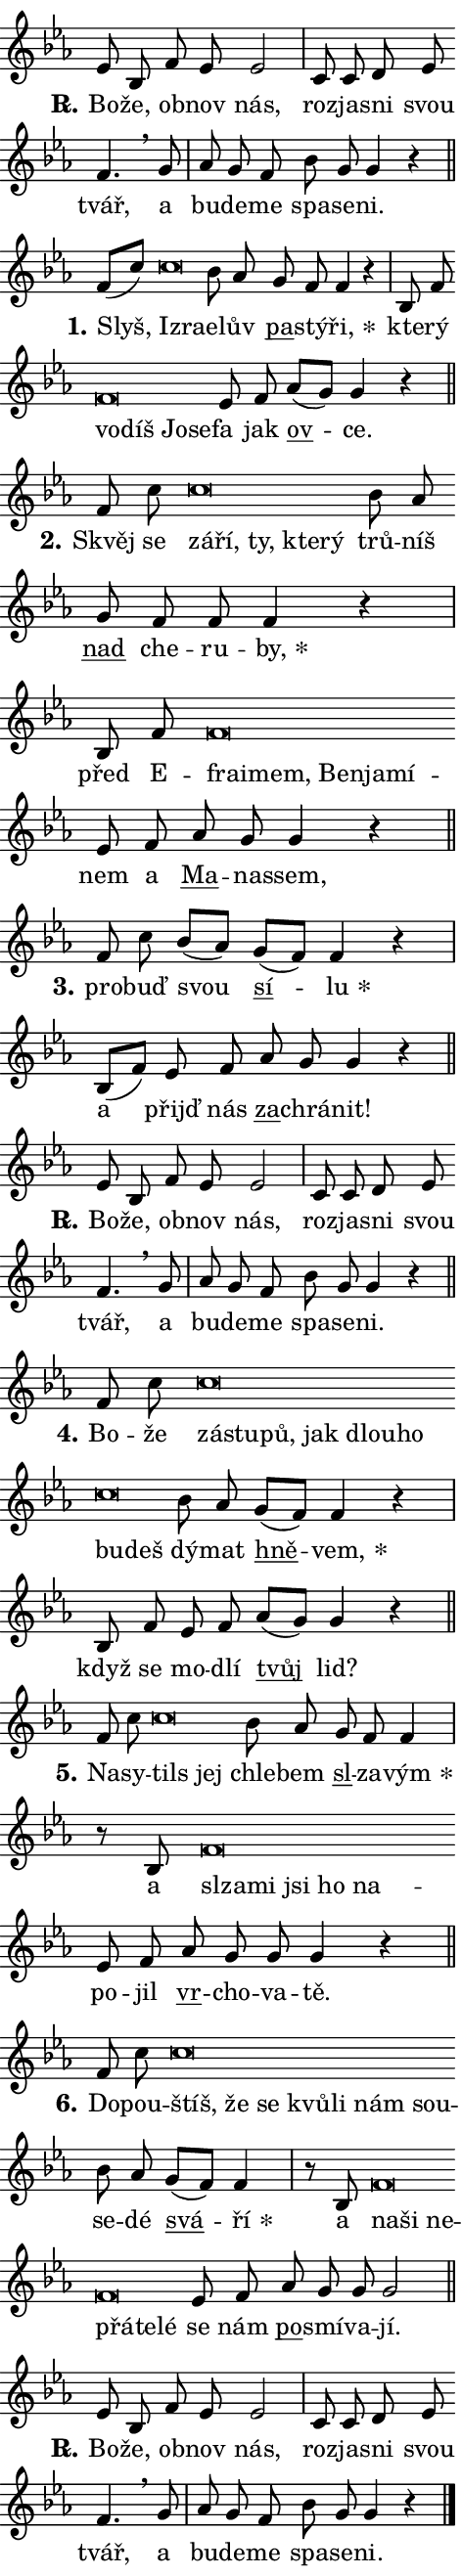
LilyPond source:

\version "2.24.0"
\header { tagline = "" }
\paper {
  indent = 0\cm
  top-margin = 0\cm
  right-margin = 0.13\cm % to fit lyric hyphens
  bottom-margin = 0\cm
  left-margin = 0\cm
  paper-width = 8\cm
  page-breaking = #ly:one-page-breaking
  system-system-spacing.basic-distance = #11
  score-system-spacing.basic-distance = #11
  ragged-last = ##f
}


%% Author: Thomas Morley
%% https://lists.gnu.org/archive/html/lilypond-user/2020-05/msg00002.html
#(define (line-position grob)
"Returns position of @var[grob} in current system:
   @code{'start}, if at first time-step
   @code{'end}, if at last time-step
   @code{'middle} otherwise
"
  (let* ((col (ly:item-get-column grob))
         (ln (ly:grob-object col 'left-neighbor))
         (rn (ly:grob-object col 'right-neighbor))
         (col-to-check-left (if (ly:grob? ln) ln col))
         (col-to-check-right (if (ly:grob? rn) rn col))
         (break-dir-left
           (and
             (ly:grob-property col-to-check-left 'non-musical #f)
             (ly:item-break-dir col-to-check-left)))
         (break-dir-right
           (and
             (ly:grob-property col-to-check-right 'non-musical #f)
             (ly:item-break-dir col-to-check-right))))
        (cond ((eqv? 1 break-dir-left) 'start)
              ((eqv? -1 break-dir-right) 'end)
              (else 'middle))))

#(define (tranparent-at-line-position vctor)
  (lambda (grob)
  "Relying on @code{line-position} select the relevant enry from @var{vctor}.
Used to determine transparency,"
    (case (line-position grob)
      ((end) (not (vector-ref vctor 0)))
      ((middle) (not (vector-ref vctor 1)))
      ((start) (not (vector-ref vctor 2))))))

noteHeadBreakVisibility =
#(define-music-function (break-visibility)(vector?)
"Makes @code{NoteHead}s transparent relying on @var{break-visibility}"
#{
  \override NoteHead.transparent =
    #(tranparent-at-line-position break-visibility)
#})

#(define delete-ledgers-for-transparent-note-heads
  (lambda (grob)
    "Reads whether a @code{NoteHead} is transparent.
If so this @code{NoteHead} is removed from @code{'note-heads} from
@var{grob}, which is supposed to be @code{LedgerLineSpanner}.
As a result ledgers are not printed for this @code{NoteHead}"
    (let* ((nhds-array (ly:grob-object grob 'note-heads))
           (nhds-list
             (if (ly:grob-array? nhds-array)
                 (ly:grob-array->list nhds-array)
                 '()))
           ;; Relies on the transparent-property being done before
           ;; Staff.LedgerLineSpanner.after-line-breaking is executed.
           ;; This is fragile ...
           (to-keep
             (remove
               (lambda (nhd)
                 (ly:grob-property nhd 'transparent #f))
               nhds-list)))
      ;; TODO find a better method to iterate over grob-arrays, similiar
      ;; to filter/remove etc for lists
      ;; For now rebuilt from scratch
      (set! (ly:grob-object grob 'note-heads)  '())
      (for-each
        (lambda (nhd)
          (ly:pointer-group-interface::add-grob grob 'note-heads nhd))
        to-keep))))

squashNotes = {
  \override NoteHead.X-extent = #'(-0.2 . 0.2)
  \override NoteHead.Y-extent = #'(-0.75 . 0)
  \override NoteHead.stencil =
    #(lambda (grob)
       (let ((pos (ly:grob-property grob 'staff-position)))
         (begin
           (if (< pos -7) (display "ERROR: Lower brevis then expected\n") (display ""))
           (if (<= pos -6) ly:text-interface::print ly:note-head::print))))
}
unSquashNotes = {
  \revert NoteHead.X-extent
  \revert NoteHead.Y-extent
  \revert NoteHead.stencil
}

hideNotes = \noteHeadBreakVisibility #begin-of-line-visible
unHideNotes = \noteHeadBreakVisibility #all-visible

% work-around for resetting accidentals
% https://lilypond.org/doc/v2.23/Documentation/notation/displaying-rhythms#unmetered-music
cadenzaMeasure = {
  \cadenzaOff
  \partial 1024 s1024
  \cadenzaOn
}

#(define-markup-command (accent layout props text) (markup?)
  "Underline accented syllable"
  (interpret-markup layout props
    #{\markup \override #'(offset . 4.3) \underline { #text }#}))

responsum = \markup \concat {
  "R" \hspace #-1.05 \path #0.1 #'((moveto 0 0.07) (lineto 0.9 0.8)) \hspace #0.05 "."
}

spaceSize = #0.6828661417322834 % exact space size for TeX Gyre Schola

\layout {
  \context {
    \Staff
    \remove "Time_signature_engraver"
    \override LedgerLineSpanner.after-line-breaking = #delete-ledgers-for-transparent-note-heads
  }
  \context {
    \Lyrics {
      \override LyricSpace.minimum-distance = \spaceSize
      \override LyricText.font-name = #"TeX Gyre Schola"
      \override LyricText.font-size = 1
      \override StanzaNumber.font-name = #"TeX Gyre Schola Bold"
      \override StanzaNumber.font-size = 1
    }
  }
  \context {
    \Score 
    \override NoteHead.text =
      #(lambda (grob) 
        (let ((pos (ly:grob-property grob 'staff-position)))
          #{\markup {
            \combine
              \halign #-0.55 \raise #(if (= pos -6) 0 0.5) \override #'(thickness . 2) \draw-line #'(3.2 . 0)
              \musicglyph "noteheads.sM1"
          }#}))
  }
}

% magnetic-lyrics.ily
%
%   written by
%     Jean Abou Samra <jean@abou-samra.fr>
%     Werner Lemberg <wl@gnu.org>
%
%   adapted by
%     Jiri Hon <jiri.hon@gmail.com>
%
% Version 2022-Apr-15

% https://www.mail-archive.com/lilypond-user@gnu.org/msg149350.html

#(define (Left_hyphen_pointer_engraver context)
   "Collect syllable-hyphen-syllable occurrences in lyrics and store
them in properties.  This engraver only looks to the left.  For
example, if the lyrics input is @code{foo -- bar}, it does the
following.

@itemize @bullet
@item
Set the @code{text} property of the @code{LyricHyphen} grob between
@q{foo} and @q{bar} to @code{foo}.

@item
Set the @code{left-hyphen} property of the @code{LyricText} grob with
text @q{foo} to the @code{LyricHyphen} grob between @q{foo} and
@q{bar}.
@end itemize

Use this auxiliary engraver in combination with the
@code{lyric-@/text::@/apply-@/magnetic-@/offset!} hook."
   (let ((hyphen #f)
         (text #f))
     (make-engraver
      (acknowledgers
       ((lyric-syllable-interface engraver grob source-engraver)
        (set! text grob)))
      (end-acknowledgers
       ((lyric-hyphen-interface engraver grob source-engraver)
        ;(when (not (grob::has-interface grob 'lyric-space-interface))
          (set! hyphen grob)));)
      ((stop-translation-timestep engraver)
       (when (and text hyphen)
         (ly:grob-set-object! text 'left-hyphen hyphen))
       (set! text #f)
       (set! hyphen #f)))))

#(define (lyric-text::apply-magnetic-offset! grob)
   "If the space between two syllables is less than the value in
property @code{LyricText@/.details@/.squash-threshold}, move the right
syllable to the left so that it gets concatenated with the left
syllable.

Use this function as a hook for
@code{LyricText@/.after-@/line-@/breaking} if the
@code{Left_@/hyphen_@/pointer_@/engraver} is active."
   (let ((hyphen (ly:grob-object grob 'left-hyphen #f)))
     (when hyphen
       (let ((left-text (ly:spanner-bound hyphen LEFT)))
         (when (grob::has-interface left-text 'lyric-syllable-interface)
           (let* ((common (ly:grob-common-refpoint grob left-text X))
                  (this-x-ext (ly:grob-extent grob common X))
                  (left-x-ext
                   (begin
                     ;; Trigger magnetism for left-text.
                     (ly:grob-property left-text 'after-line-breaking)
                     (ly:grob-extent left-text common X)))
                  ;; `delta` is the gap width between two syllables.
                  (delta (- (interval-start this-x-ext)
                            (interval-end left-x-ext)))
                  (details (ly:grob-property grob 'details))
                  (threshold (assoc-get 'squash-threshold details 0.2)))
             (when (< delta threshold)
               (let* (;; We have to manipulate the input text so that
                      ;; ligatures crossing syllable boundaries are not
                      ;; disabled.  For languages based on the Latin
                      ;; script this is essentially a beautification.
                      ;; However, for non-Western scripts it can be a
                      ;; necessity.
                      (lt (ly:grob-property left-text 'text))
                      (rt (ly:grob-property grob 'text))
                      (is-space (grob::has-interface hyphen 'lyric-space-interface))
                      (space (if is-space " " ""))
                      (extra-delta (if is-space spaceSize 0))
                      ;; Append new syllable.
                      (ltrt-space (if (and (string? lt) (string? rt))
                                (string-append lt space rt)
                                (make-concat-markup (list lt space rt))))
                      ;; Right-align `ltrt` to the right side.
                      (ltrt-space-markup (grob-interpret-markup
                               grob
                               (make-translate-markup
                                (cons (interval-length this-x-ext) 0)
                                (make-right-align-markup ltrt-space)))))
                 (begin
                   ;; Don't print `left-text`.
                   (ly:grob-set-property! left-text 'stencil #f)
                   ;; Set text and stencil (which holds all collected
                   ;; syllables so far) and shift it to the left.
                   (ly:grob-set-property! grob 'text ltrt-space)
                   (ly:grob-set-property! grob 'stencil ltrt-space-markup)
                   (ly:grob-translate-axis! grob (- (- delta extra-delta)) X))))))))))


#(define (lyric-hyphen::displace-bounds-first grob)
   ;; Make very sure this callback isn't triggered too early.
   (let ((left (ly:spanner-bound grob LEFT))
         (right (ly:spanner-bound grob RIGHT)))
     (ly:grob-property left 'after-line-breaking)
     (ly:grob-property right 'after-line-breaking)
     (ly:lyric-hyphen::print grob)))

squashThreshold = #0.4

\layout {
  \context {
    \Lyrics
    \consists #Left_hyphen_pointer_engraver
    \override LyricText.after-line-breaking =
      #lyric-text::apply-magnetic-offset!
    \override LyricHyphen.stencil = #lyric-hyphen::displace-bounds-first
    \override LyricText.details.squash-threshold = \squashThreshold
    \override LyricHyphen.minimum-distance = 0
    \override LyricHyphen.minimum-length = \squashThreshold
  }
}

squashText = \override LyricText.details.squash-threshold = 9999
unSquashText = \override LyricText.details.squash-threshold = \squashThreshold

leftText = \override LyricText.self-alignment-X = #LEFT
unLeftText = \revert LyricText.self-alignment-X

starOffset = #(lambda (grob) 
                (let ((x_offset (ly:self-alignment-interface::aligned-on-x-parent grob)))
                  (if (= x_offset 0) 0 (+ x_offset 1.2))))

star = #(define-music-function (syllable)(string?)
"Append star separator at the end of a syllable"
#{
  \once \override LyricText.X-offset = #starOffset
  \lyricmode { \markup {
    #syllable
    \override #'((font-name . "TeX Gyre Schola Bold")) \hspace #0.2 \lower #0.65 \larger "*"
  } }
#})

starAccent = #(define-music-function (syllable)(string?)
"Append star separator at the end of a syllable and make accent"
#{
  \once \override LyricText.X-offset = #starOffset
  \lyricmode { \markup {
    \accent #syllable
    \override #'((font-name . "TeX Gyre Schola Bold")) \hspace #0.2 \lower #0.65 \larger "*"
  } }
#})

breath = #(define-music-function (syllable)(string?)
"Append breathing indicator at the end of a syllable"
#{
  \lyricmode { \markup { #syllable "+" } }
#})

optionalBreath = #(define-music-function (syllable)(string?)
"Append optional breathing indicator at the end of a syllable"
#{
  \lyricmode { \markup { #syllable "(+)" } }
#})


\score {
    <<
        \new Voice = "melody" { \cadenzaOn \key es \major \relative { es'8 bes f' es es2 \cadenzaMeasure \bar "|" c8 c d es \bar "" f4. \breathe g8 \cadenzaMeasure \bar "|" as g f \bar "" bes g g4 r \cadenzaMeasure \bar "||" \break } }
        \new Lyrics \lyricsto "melody" { \lyricmode { \set stanza = \responsum
Bo -- že, ob -- nov nás, roz -- ja -- sni svou tvář, a bu -- de -- me spa -- se -- ni. } }
    >>
    \layout {}
}

\score {
    <<
        \new Voice = "melody" { \cadenzaOn \key es \major \relative { f'8[( c')] \bar "" \squashNotes c\breve*1/16 \hideNotes \breve*1/16 \bar "" \unHideNotes \unSquashNotes bes8 as \bar "" g f f4 r \cadenzaMeasure \bar "|" bes,8 f' \bar "" \squashNotes f\breve*1/16 \hideNotes \breve*1/16 \bar "" \breve*1/16 \breve*1/16 \bar "" \unHideNotes \unSquashNotes es8 f \bar "" as[( g)] g4 r \cadenzaMeasure \bar "||" \break } }
        \new Lyrics \lyricsto "melody" { \lyricmode { \set stanza = "1."
Slyš, \leftText Iz -- \squashText ra -- \unLeftText \unSquashText e -- lův \markup \accent pa -- stý -- \star ři, kte -- rý \leftText vo -- \squashText díš Jo -- se -- \unLeftText \unSquashText fa jak \markup \accent ov -- ce. } }
    >>
    \layout {}
}

\score {
    <<
        \new Voice = "melody" { \cadenzaOn \key es \major \relative { f'8 c' \bar "" \squashNotes c\breve*1/16 \hideNotes \breve*1/16 \bar "" \breve*1/16 \bar "" \breve*1/16 \breve*1/16 \bar "" \unHideNotes \unSquashNotes bes8 as \bar "" g f f f4 r \cadenzaMeasure \bar "|" bes,8 f' \bar "" \squashNotes f\breve*1/16 \hideNotes \breve*1/16 \bar "" \breve*1/16 \bar "" \breve*1/16 \breve*1/16 \bar "" \unHideNotes \unSquashNotes es8 f \bar "" as g g4 r \cadenzaMeasure \bar "||" \break } }
        \new Lyrics \lyricsto "melody" { \lyricmode { \set stanza = "2."
Skvěj se \leftText zá -- \squashText ří, ty, kte -- rý \unLeftText \unSquashText trů -- níš \markup \accent nad che -- ru -- \star by, před E -- \leftText frai -- \squashText mem, Ben -- ja -- mí -- \unLeftText \unSquashText nem a \markup \accent Ma -- na -- ssem, } }
    >>
    \layout {}
}

\score {
    <<
        \new Voice = "melody" { \cadenzaOn \key es \major \relative { f'8 c'8 bes8[( as)] \bar "" g[( f)] f4 r \cadenzaMeasure \bar "|" bes,8[( f'8)] es8 f \bar "" as g g4 r \cadenzaMeasure \bar "||" \break } }
        \new Lyrics \lyricsto "melody" { \lyricmode { \set stanza = "3."
pro -- buď svou \markup \accent sí -- \star lu a přijď nás \markup \accent za -- chrá -- nit! } }
    >>
    \layout {}
}

\score {
    <<
        \new Voice = "melody" { \cadenzaOn \key es \major \relative { es'8 bes f' es es2 \cadenzaMeasure \bar "|" c8 c d es \bar "" f4. \breathe g8 \cadenzaMeasure \bar "|" as g f \bar "" bes g g4 r \cadenzaMeasure \bar "||" \break } }
        \new Lyrics \lyricsto "melody" { \lyricmode { \set stanza = \responsum
Bo -- že, ob -- nov nás, roz -- ja -- sni svou tvář, a bu -- de -- me spa -- se -- ni. } }
    >>
    \layout {}
}

\score {
    <<
        \new Voice = "melody" { \cadenzaOn \key es \major \relative { f'8 c' \bar "" \squashNotes c\breve*1/16 \hideNotes \breve*1/16 \bar "" \breve*1/16 \bar "" \breve*1/16 \bar "" \breve*1/16 \bar "" \breve*1/16 \bar "" \breve*1/16 \breve*1/16 \bar "" \unHideNotes \unSquashNotes bes8 as \bar "" g[( f)] f4 r \cadenzaMeasure \bar "|" bes,8 f'8 es8 f \bar "" as[( g)] g4 r \cadenzaMeasure \bar "||" \break } }
        \new Lyrics \lyricsto "melody" { \lyricmode { \set stanza = "4."
Bo -- že \leftText zá -- \squashText stu -- pů, jak dlou -- ho bu -- deš \unLeftText \unSquashText dý -- mat \markup \accent hně -- \star vem, když se mo -- dlí \markup \accent tvůj lid? } }
    >>
    \layout {}
}

\score {
    <<
        \new Voice = "melody" { \cadenzaOn \key es \major \relative { f'8 c' \bar "" \squashNotes c\breve*1/16 \hideNotes \breve*1/16 \bar "" \unHideNotes \unSquashNotes bes8 as \bar "" g f f4 \cadenzaMeasure \bar "|" r8 bes,8 \squashNotes f'\breve*1/16 \hideNotes \breve*1/16 \bar "" \breve*1/16 \bar "" \breve*1/16 \bar "" \breve*1/16 \breve*1/16 \bar "" \unHideNotes \unSquashNotes es8 f \bar "" as g g g4 r \cadenzaMeasure \bar "||" \break } }
        \new Lyrics \lyricsto "melody" { \lyricmode { \set stanza = "5."
Na -- sy -- \leftText tils \squashText jej \unLeftText \unSquashText chle -- bem \markup \accent sl -- za -- \star vým a \leftText sl -- \squashText za -- mi jsi ho na -- \unLeftText \unSquashText po -- jil \markup \accent vr -- cho -- va -- tě. } }
    >>
    \layout {}
}

\score {
    <<
        \new Voice = "melody" { \cadenzaOn \key es \major \relative { f'8 c' \bar "" \squashNotes c\breve*1/16 \hideNotes \breve*1/16 \bar "" \breve*1/16 \bar "" \breve*1/16 \bar "" \breve*1/16 \bar "" \breve*1/16 \breve*1/16 \bar "" \unHideNotes \unSquashNotes bes8 as \bar "" g[( f)] f4 \cadenzaMeasure \bar "|" r8 bes,8 \squashNotes f'\breve*1/16 \hideNotes \breve*1/16 \bar "" \breve*1/16 \bar "" \breve*1/16 \bar "" \breve*1/16 \breve*1/16 \bar "" \unHideNotes \unSquashNotes es8 f \bar "" as g g g2 \cadenzaMeasure \bar "||" \break } }
        \new Lyrics \lyricsto "melody" { \lyricmode { \set stanza = "6."
Do -- pou -- \leftText štíš, \squashText že se kvů -- li nám sou -- \unLeftText \unSquashText se -- dé \markup \accent svá -- \star ří a \leftText na -- \squashText ši ne -- přá -- te -- lé \unLeftText \unSquashText se nám \markup \accent po -- smí -- va -- jí. } }
    >>
    \layout {}
}

\score {
    <<
        \new Voice = "melody" { \cadenzaOn \key es \major \relative { es'8 bes f' es es2 \cadenzaMeasure \bar "|" c8 c d es \bar "" f4. \breathe g8 \cadenzaMeasure \bar "|" as g f \bar "" bes g g4 r \cadenzaMeasure \bar "||" \break } \bar "|." }
        \new Lyrics \lyricsto "melody" { \lyricmode { \set stanza = \responsum
Bo -- že, ob -- nov nás, roz -- ja -- sni svou tvář, a bu -- de -- me spa -- se -- ni. } }
    >>
    \layout {}
}
